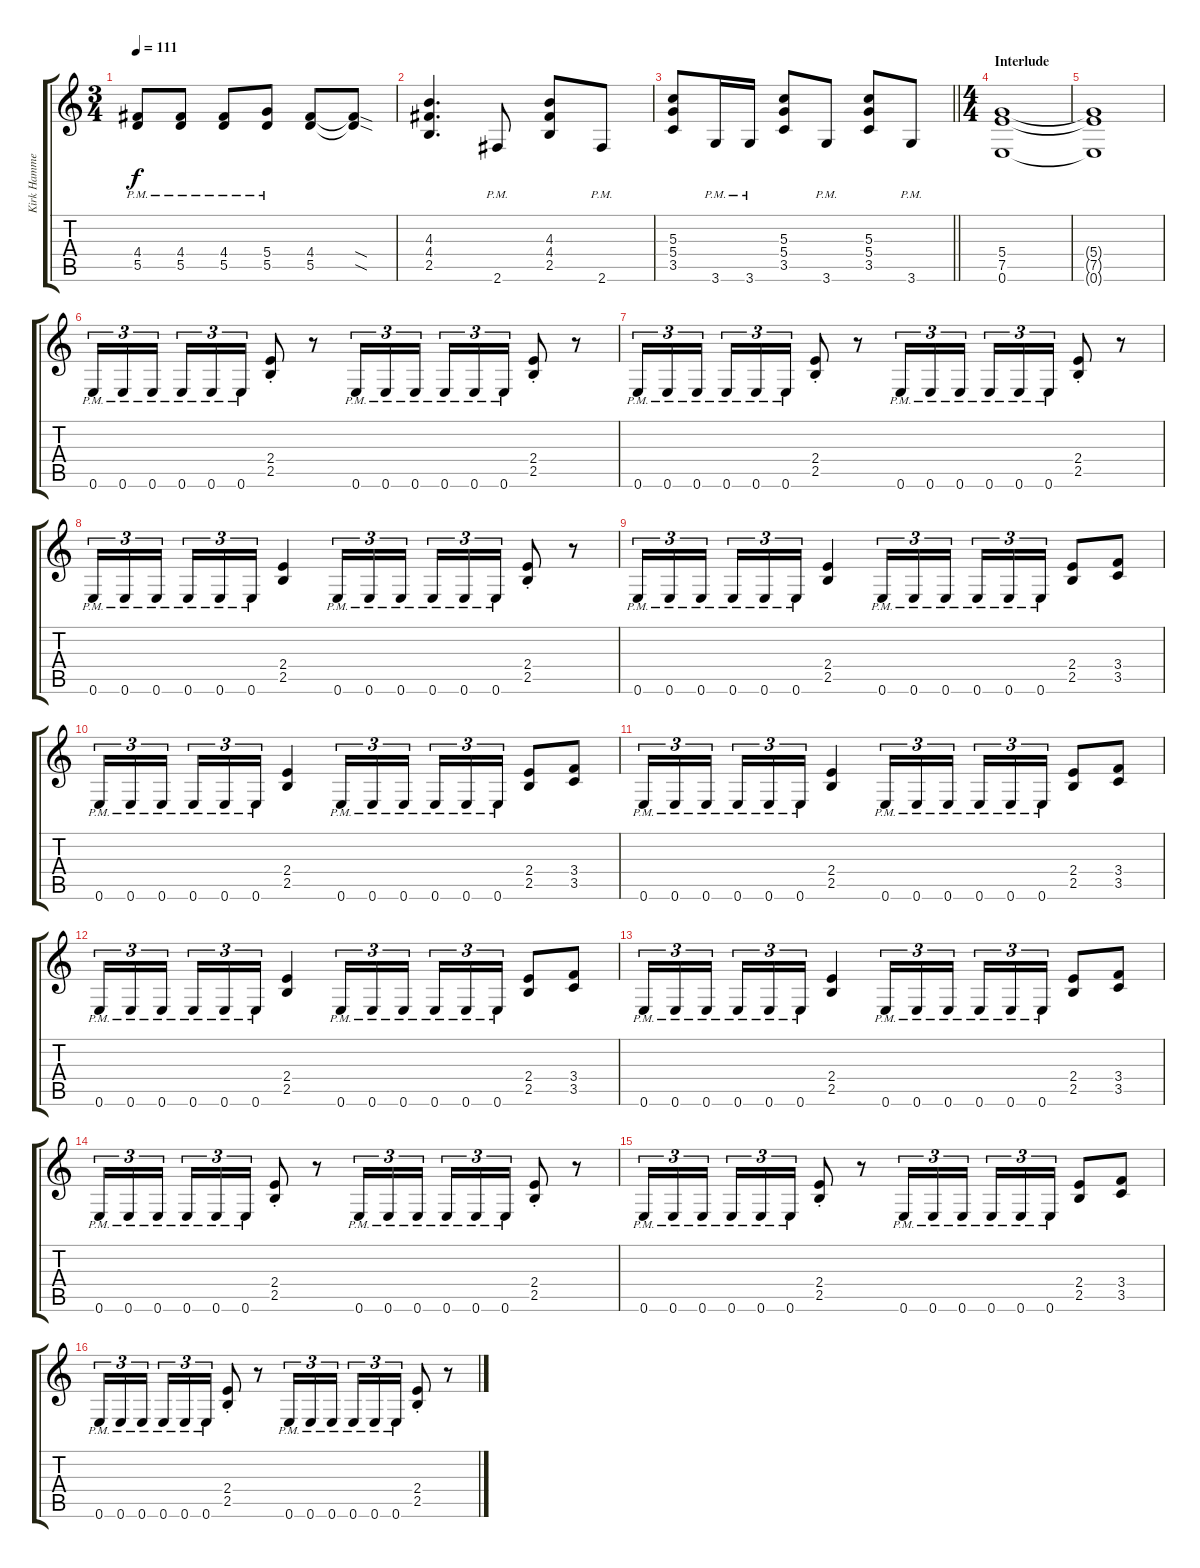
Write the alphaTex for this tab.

\track ("Kirk Hammett (Rhythm)" "Kirk Hamme") {instrument distortionguitar}
\staff {score tabs}
\tuning (E4 B3 G3 D3 A2 E2) {hide}
\ts (3 4)
\tempo 111
\clef g2
\ks c
(4.4{pm} 5.5{pm}).8{dy f} (4.4{pm} 5.5{pm}).8 (4.4{pm} 5.5{pm}).8 (5.4{pm} 5.5{pm}).8 (4.4 5.5).8 (4.4{sod t} 5.5{sod t}).8 |
(4.3 4.4 2.5).4{d} 2.6{pm}.8 (4.3 4.4 2.5).8 2.6{pm}.8 |
\barLineRight lightlight
(5.3 5.4 3.5).8 3.6{pm}.16 3.6{pm}.16 (5.3 5.4 3.5).8 3.6{pm}.8 (5.3 5.4 3.5).8 3.6{pm}.8 |
\ts (4 4)
\section ("" "Interlude")
(5.4 7.5 0.6).1 |
(5.4{t} 7.5{t} 0.6{t}).1 |
0.6{pm}.16{tu (3 2)} 0.6{pm}.16{tu (3 2)} 0.6{pm}.16{tu (3 2) beam splitsecondary} 0.6{pm}.16{tu (3 2)} 0.6{pm}.16{tu (3 2)} 0.6{pm}.16{tu (3 2)} (2.4{st} 2.5{st}).8 r.8 0.6{pm}.16{tu (3 2)} 0.6{pm}.16{tu (3 2)} 0.6{pm}.16{tu (3 2) beam splitsecondary} 0.6{pm}.16{tu (3 2)} 0.6{pm}.16{tu (3 2)} 0.6{pm}.16{tu (3 2)} (2.4{st} 2.5{st}).8 r.8 |
0.6{pm}.16{tu (3 2)} 0.6{pm}.16{tu (3 2)} 0.6{pm}.16{tu (3 2) beam splitsecondary} 0.6{pm}.16{tu (3 2)} 0.6{pm}.16{tu (3 2)} 0.6{pm}.16{tu (3 2)} (2.4{st} 2.5{st}).8 r.8 0.6{pm}.16{tu (3 2)} 0.6{pm}.16{tu (3 2)} 0.6{pm}.16{tu (3 2) beam splitsecondary} 0.6{pm}.16{tu (3 2)} 0.6{pm}.16{tu (3 2)} 0.6{pm}.16{tu (3 2)} (2.4{st} 2.5{st}).8 r.8 |
0.6{pm}.16{tu (3 2)} 0.6{pm}.16{tu (3 2)} 0.6{pm}.16{tu (3 2) beam splitsecondary} 0.6{pm}.16{tu (3 2)} 0.6{pm}.16{tu (3 2)} 0.6{pm}.16{tu (3 2)} (2.4 2.5).4 0.6{pm}.16{tu (3 2)} 0.6{pm}.16{tu (3 2)} 0.6{pm}.16{tu (3 2) beam splitsecondary} 0.6{pm}.16{tu (3 2)} 0.6{pm}.16{tu (3 2)} 0.6{pm}.16{tu (3 2)} (2.4{st} 2.5{st}).8 r.8 |
0.6{pm}.16{tu (3 2)} 0.6{pm}.16{tu (3 2)} 0.6{pm}.16{tu (3 2) beam splitsecondary} 0.6{pm}.16{tu (3 2)} 0.6{pm}.16{tu (3 2)} 0.6{pm}.16{tu (3 2)} (2.4 2.5).4 0.6{pm}.16{tu (3 2)} 0.6{pm}.16{tu (3 2)} 0.6{pm}.16{tu (3 2) beam splitsecondary} 0.6{pm}.16{tu (3 2)} 0.6{pm}.16{tu (3 2)} 0.6{pm}.16{tu (3 2)} (2.4 2.5).8 (3.4 3.5).8 |
0.6{pm}.16{tu (3 2)} 0.6{pm}.16{tu (3 2)} 0.6{pm}.16{tu (3 2) beam splitsecondary} 0.6{pm}.16{tu (3 2)} 0.6{pm}.16{tu (3 2)} 0.6{pm}.16{tu (3 2)} (2.4 2.5).4 0.6{pm}.16{tu (3 2)} 0.6{pm}.16{tu (3 2)} 0.6{pm}.16{tu (3 2) beam splitsecondary} 0.6{pm}.16{tu (3 2)} 0.6{pm}.16{tu (3 2)} 0.6{pm}.16{tu (3 2)} (2.4 2.5).8 (3.4 3.5).8 |
0.6{pm}.16{tu (3 2)} 0.6{pm}.16{tu (3 2)} 0.6{pm}.16{tu (3 2) beam splitsecondary} 0.6{pm}.16{tu (3 2)} 0.6{pm}.16{tu (3 2)} 0.6{pm}.16{tu (3 2)} (2.4 2.5).4 0.6{pm}.16{tu (3 2)} 0.6{pm}.16{tu (3 2)} 0.6{pm}.16{tu (3 2) beam splitsecondary} 0.6{pm}.16{tu (3 2)} 0.6{pm}.16{tu (3 2)} 0.6{pm}.16{tu (3 2)} (2.4 2.5).8 (3.4 3.5).8 |
0.6{pm}.16{tu (3 2)} 0.6{pm}.16{tu (3 2)} 0.6{pm}.16{tu (3 2) beam splitsecondary} 0.6{pm}.16{tu (3 2)} 0.6{pm}.16{tu (3 2)} 0.6{pm}.16{tu (3 2)} (2.4 2.5).4 0.6{pm}.16{tu (3 2)} 0.6{pm}.16{tu (3 2)} 0.6{pm}.16{tu (3 2) beam splitsecondary} 0.6{pm}.16{tu (3 2)} 0.6{pm}.16{tu (3 2)} 0.6{pm}.16{tu (3 2)} (2.4 2.5).8 (3.4 3.5).8 |
0.6{pm}.16{tu (3 2)} 0.6{pm}.16{tu (3 2)} 0.6{pm}.16{tu (3 2) beam splitsecondary} 0.6{pm}.16{tu (3 2)} 0.6{pm}.16{tu (3 2)} 0.6{pm}.16{tu (3 2)} (2.4 2.5).4 0.6{pm}.16{tu (3 2)} 0.6{pm}.16{tu (3 2)} 0.6{pm}.16{tu (3 2) beam splitsecondary} 0.6{pm}.16{tu (3 2)} 0.6{pm}.16{tu (3 2)} 0.6{pm}.16{tu (3 2)} (2.4 2.5).8 (3.4 3.5).8 |
0.6{pm}.16{tu (3 2)} 0.6{pm}.16{tu (3 2)} 0.6{pm}.16{tu (3 2) beam splitsecondary} 0.6{pm}.16{tu (3 2)} 0.6{pm}.16{tu (3 2)} 0.6{pm}.16{tu (3 2)} (2.4{st} 2.5{st}).8 r.8 0.6{pm}.16{tu (3 2)} 0.6{pm}.16{tu (3 2)} 0.6{pm}.16{tu (3 2) beam splitsecondary} 0.6{pm}.16{tu (3 2)} 0.6{pm}.16{tu (3 2)} 0.6{pm}.16{tu (3 2)} (2.4{st} 2.5{st}).8 r.8 |
0.6{pm}.16{tu (3 2)} 0.6{pm}.16{tu (3 2)} 0.6{pm}.16{tu (3 2) beam splitsecondary} 0.6{pm}.16{tu (3 2)} 0.6{pm}.16{tu (3 2)} 0.6{pm}.16{tu (3 2)} (2.4{st} 2.5{st}).8 r.8 0.6{pm}.16{tu (3 2)} 0.6{pm}.16{tu (3 2)} 0.6{pm}.16{tu (3 2) beam splitsecondary} 0.6{pm}.16{tu (3 2)} 0.6{pm}.16{tu (3 2)} 0.6{pm}.16{tu (3 2)} (2.4 2.5).8 (3.4 3.5).8 |
0.6{pm}.16{tu (3 2)} 0.6{pm}.16{tu (3 2)} 0.6{pm}.16{tu (3 2) beam splitsecondary} 0.6{pm}.16{tu (3 2)} 0.6{pm}.16{tu (3 2)} 0.6{pm}.16{tu (3 2)} (2.4{st} 2.5{st}).8 r.8 0.6{pm}.16{tu (3 2)} 0.6{pm}.16{tu (3 2)} 0.6{pm}.16{tu (3 2) beam splitsecondary} 0.6{pm}.16{tu (3 2)} 0.6{pm}.16{tu (3 2)} 0.6{pm}.16{tu (3 2)} (2.4{st} 2.5{st}).8 r.8
